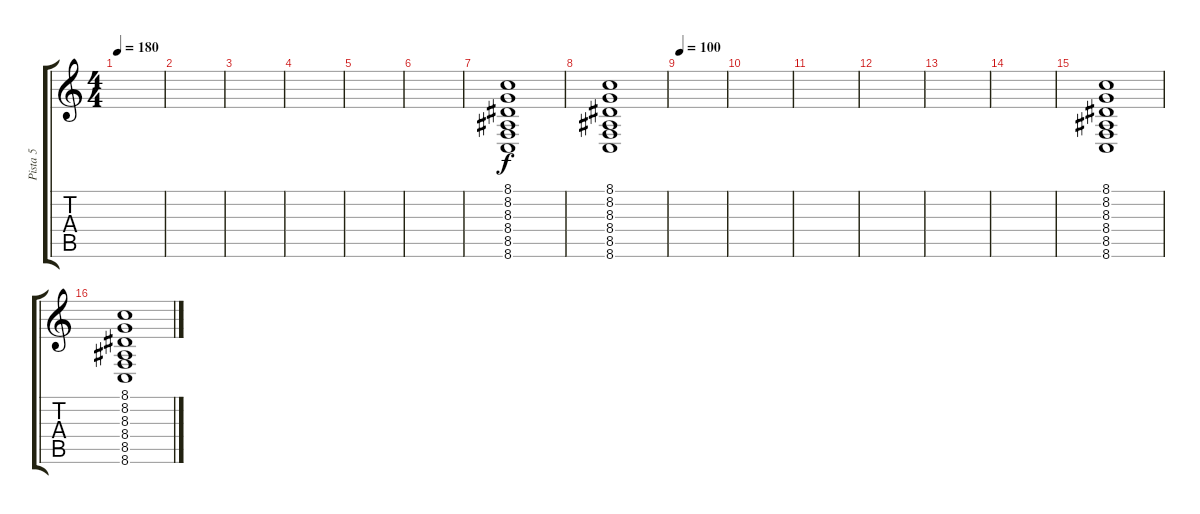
\track ("Pista 5" "Pista 5") {instrument taikodrum}
\staff {score tabs}
\tuning (E4 B3 G3 D3 A2 E2) {hide}
\ts (4 4)
\tempo 180
\tempo 100
\tempo 180
\clef g2
\ks c
|
|
|
|
|
|
(8.1 8.2 8.3 8.4 8.5 8.6).1 |
(8.1 8.2 8.3 8.4 8.5 8.6).1 |
\tempo 100
|
|
|
|
|
|
(8.1 8.2 8.3 8.4 8.5 8.6).1 |
(8.1 8.2 8.3 8.4 8.5 8.6).1
